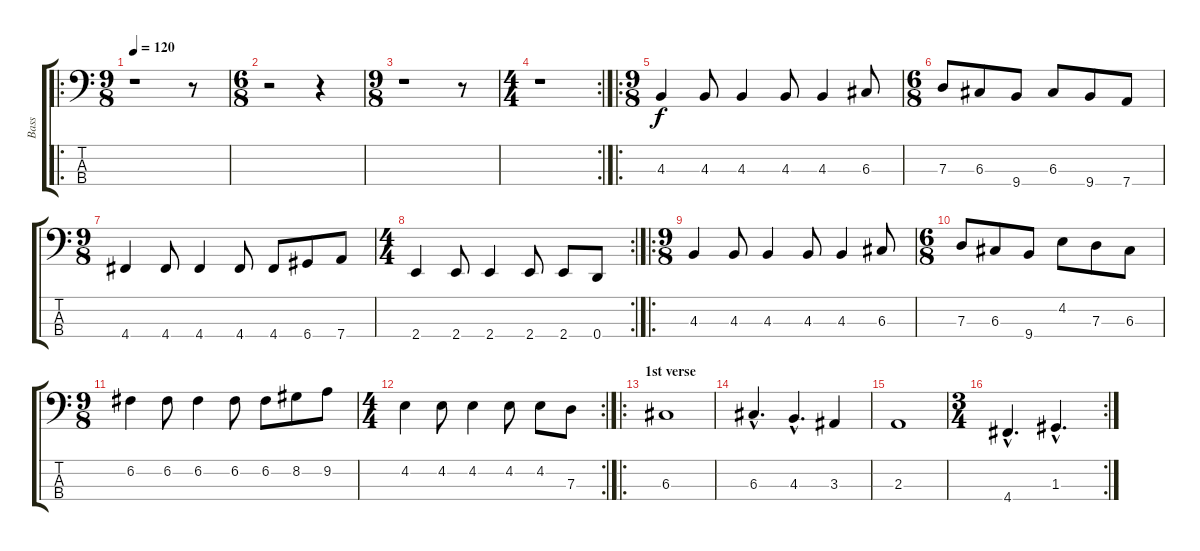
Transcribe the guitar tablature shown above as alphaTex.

\track ("Bass" "Bass") {instrument fretlessbass}
\staff {score tabs}
\tuning (F2 C2 G1 D1) {hide}
\ro
\ts (9 8)
\tempo 120
\clef f4
\ks c
r.1{dy f instrument fretlessbass} r.8 |
\ts (6 8)
r.2 r.4 |
\ts (9 8)
r.1 r.8 |
\rc 2
\ts (4 4)
r.1 |
\ro
\ts (9 8)
4.3.4 4.3.8 4.3.4 4.3.8 4.3.4 6.3.8 |
\ts (6 8)
7.3.8 6.3.8 9.4.8 6.3.8 9.4.8 7.4.8 |
\ts (9 8)
4.4.4 4.4.8 4.4.4 4.4.8 4.4.8 6.4.8 7.4.8 |
\rc 2
\ts (4 4)
2.4.4 2.4.8 2.4.4 2.4.8 2.4.8 0.4.8 |
\ro
\ts (9 8)
4.3.4 4.3.8 4.3.4 4.3.8 4.3.4 6.3.8 |
\ts (6 8)
7.3.8 6.3.8 9.4.8 4.2.8 7.3.8 6.3.8 |
\ts (9 8)
6.2.4 6.2.8 6.2.4 6.2.8 6.2.8 8.2.8 9.2.8 |
\rc 2
\ts (4 4)
4.2.4 4.2.8 4.2.4 4.2.8 4.2.8 7.3.8 |
\ro
\section ("" "1st verse")
6.3.1 |
6.3{hac}.4{d} 4.3{hac}.4{d} 3.3.4 |
2.3.1 |
\rc 2
\ts (3 4)
4.4{hac}.4{d} 1.3{hac}.4{d}
